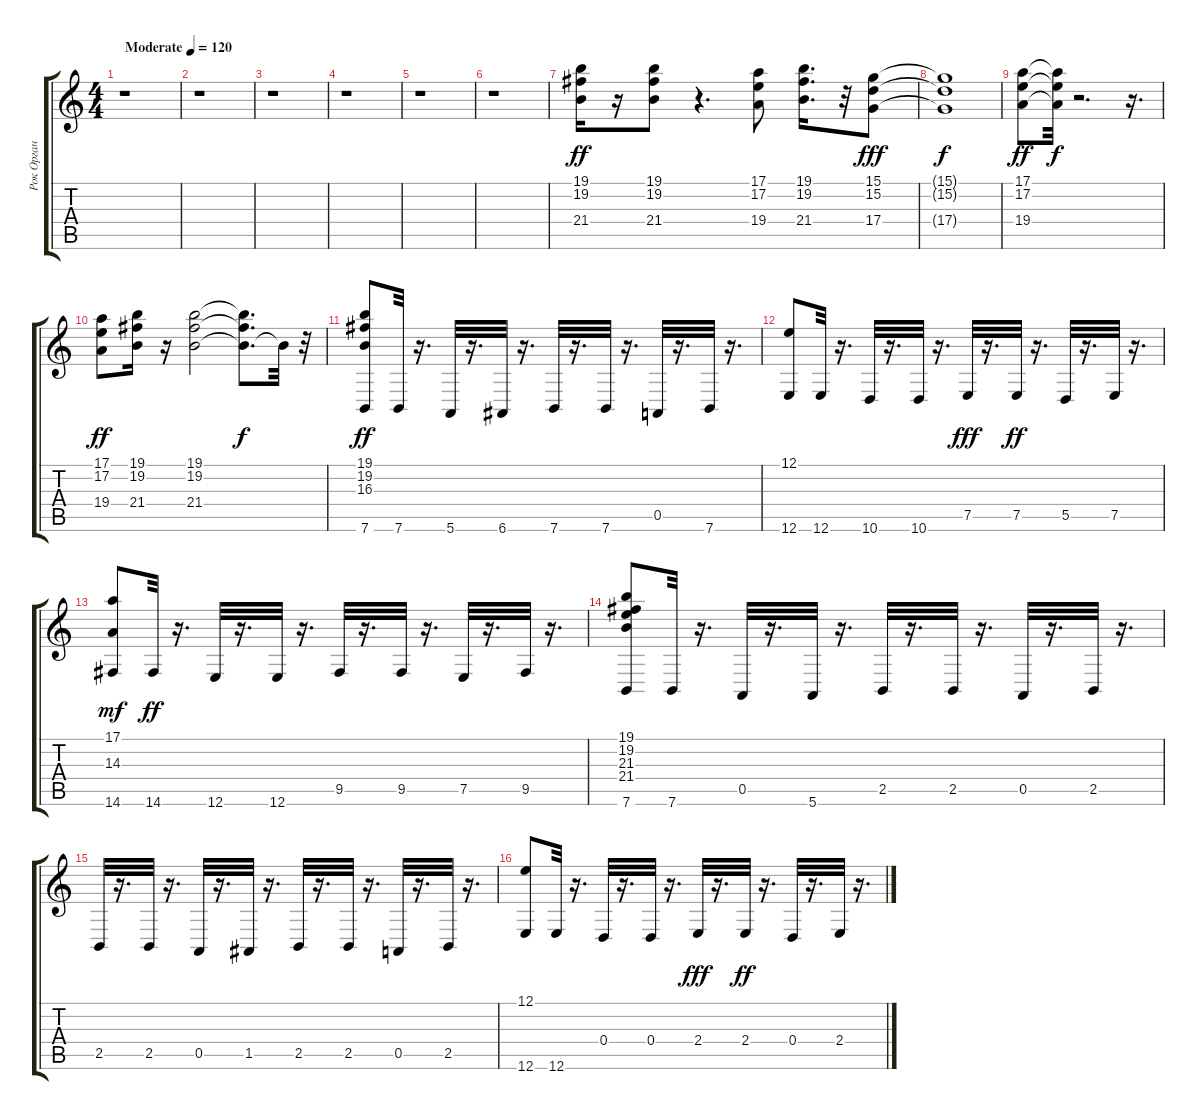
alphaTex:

\track ("Рок Орган" "Рок Орган") {instrument rockorgan}
\staff {score tabs}
\tuning (E4 B3 G3 D3 A2 E2) {hide}
\ts (4 4)
\tempo (120 "Moderate")
\clef g2
\ks c
r.1{dy ff instrument rockorgan} |
r.1 |
r.1 |
r.1 |
r.1 |
r.1 |
(19.1 19.2 21.4).16 r.16 (19.1 19.2 21.4).8 r.4{d} (17.1 17.2 19.4).8 (19.1 19.2 21.4).16{d} r.32 (15.1 15.2 17.4).8{dy fff} |
(15.1{t} 15.2{t} 17.4{t}).1{dy f} |
(17.1 17.2 19.4).8{dy ff} (17.1{t} 17.2{t} 19.4{t}).32{dy f} r.2{d} r.16{d} |
(17.1 17.2 19.4).8{dy ff} (19.1 19.2 21.4).16 r.16 (19.1 19.2 21.4).2 (19.1{t} 19.2{t} 21.4{t}).8{d dy f} 21.4{t}.32 r.32 |
(19.1 19.2 16.3 7.6).8{dy ff} 7.6.32 r.16{d} 5.6.32 r.16{d} 6.6.32 r.16{d} 7.6.32 r.16{d} 7.6.32 r.16{d} 0.5.32 r.16{d} 7.6.32 r.16{d} |
(12.1 12.6).8 12.6.32 r.16{d} 10.6.32 r.16{d} 10.6.32 r.16{d} 7.5.32{dy fff} r.16{d} 7.5.32{dy ff} r.16{d} 5.5.32 r.16{d} 7.5.32 r.16{d} |
(17.1 14.3 14.6).8{dy mf} 14.6.32{dy ff} r.16{d} 12.6.32 r.16{d} 12.6.32 r.16{d} 9.5.32 r.16{d} 9.5.32 r.16{d} 7.5.32 r.16{d} 9.5.32 r.16{d} |
(19.1 19.2 21.3 21.4 7.6).8 7.6.32 r.16{d} 0.5.32 r.16{d} 5.6.32 r.16{d} 2.5.32 r.16{d} 2.5.32 r.16{d} 0.5.32 r.16{d} 2.5.32 r.16{d} |
2.5.32 r.16{d} 2.5.32 r.16{d} 0.5.32 r.16{d} 1.5.32 r.16{d} 2.5.32 r.16{d} 2.5.32 r.16{d} 0.5.32 r.16{d} 2.5.32 r.16{d} |
(12.1 12.6).8 12.6.32 r.16{d} 0.4.32 r.16{d} 0.4.32 r.16{d} 2.4.32{dy fff} r.16{d} 2.4.32{dy ff} r.16{d} 0.4.32 r.16{d} 2.4.32 r.16{d}
